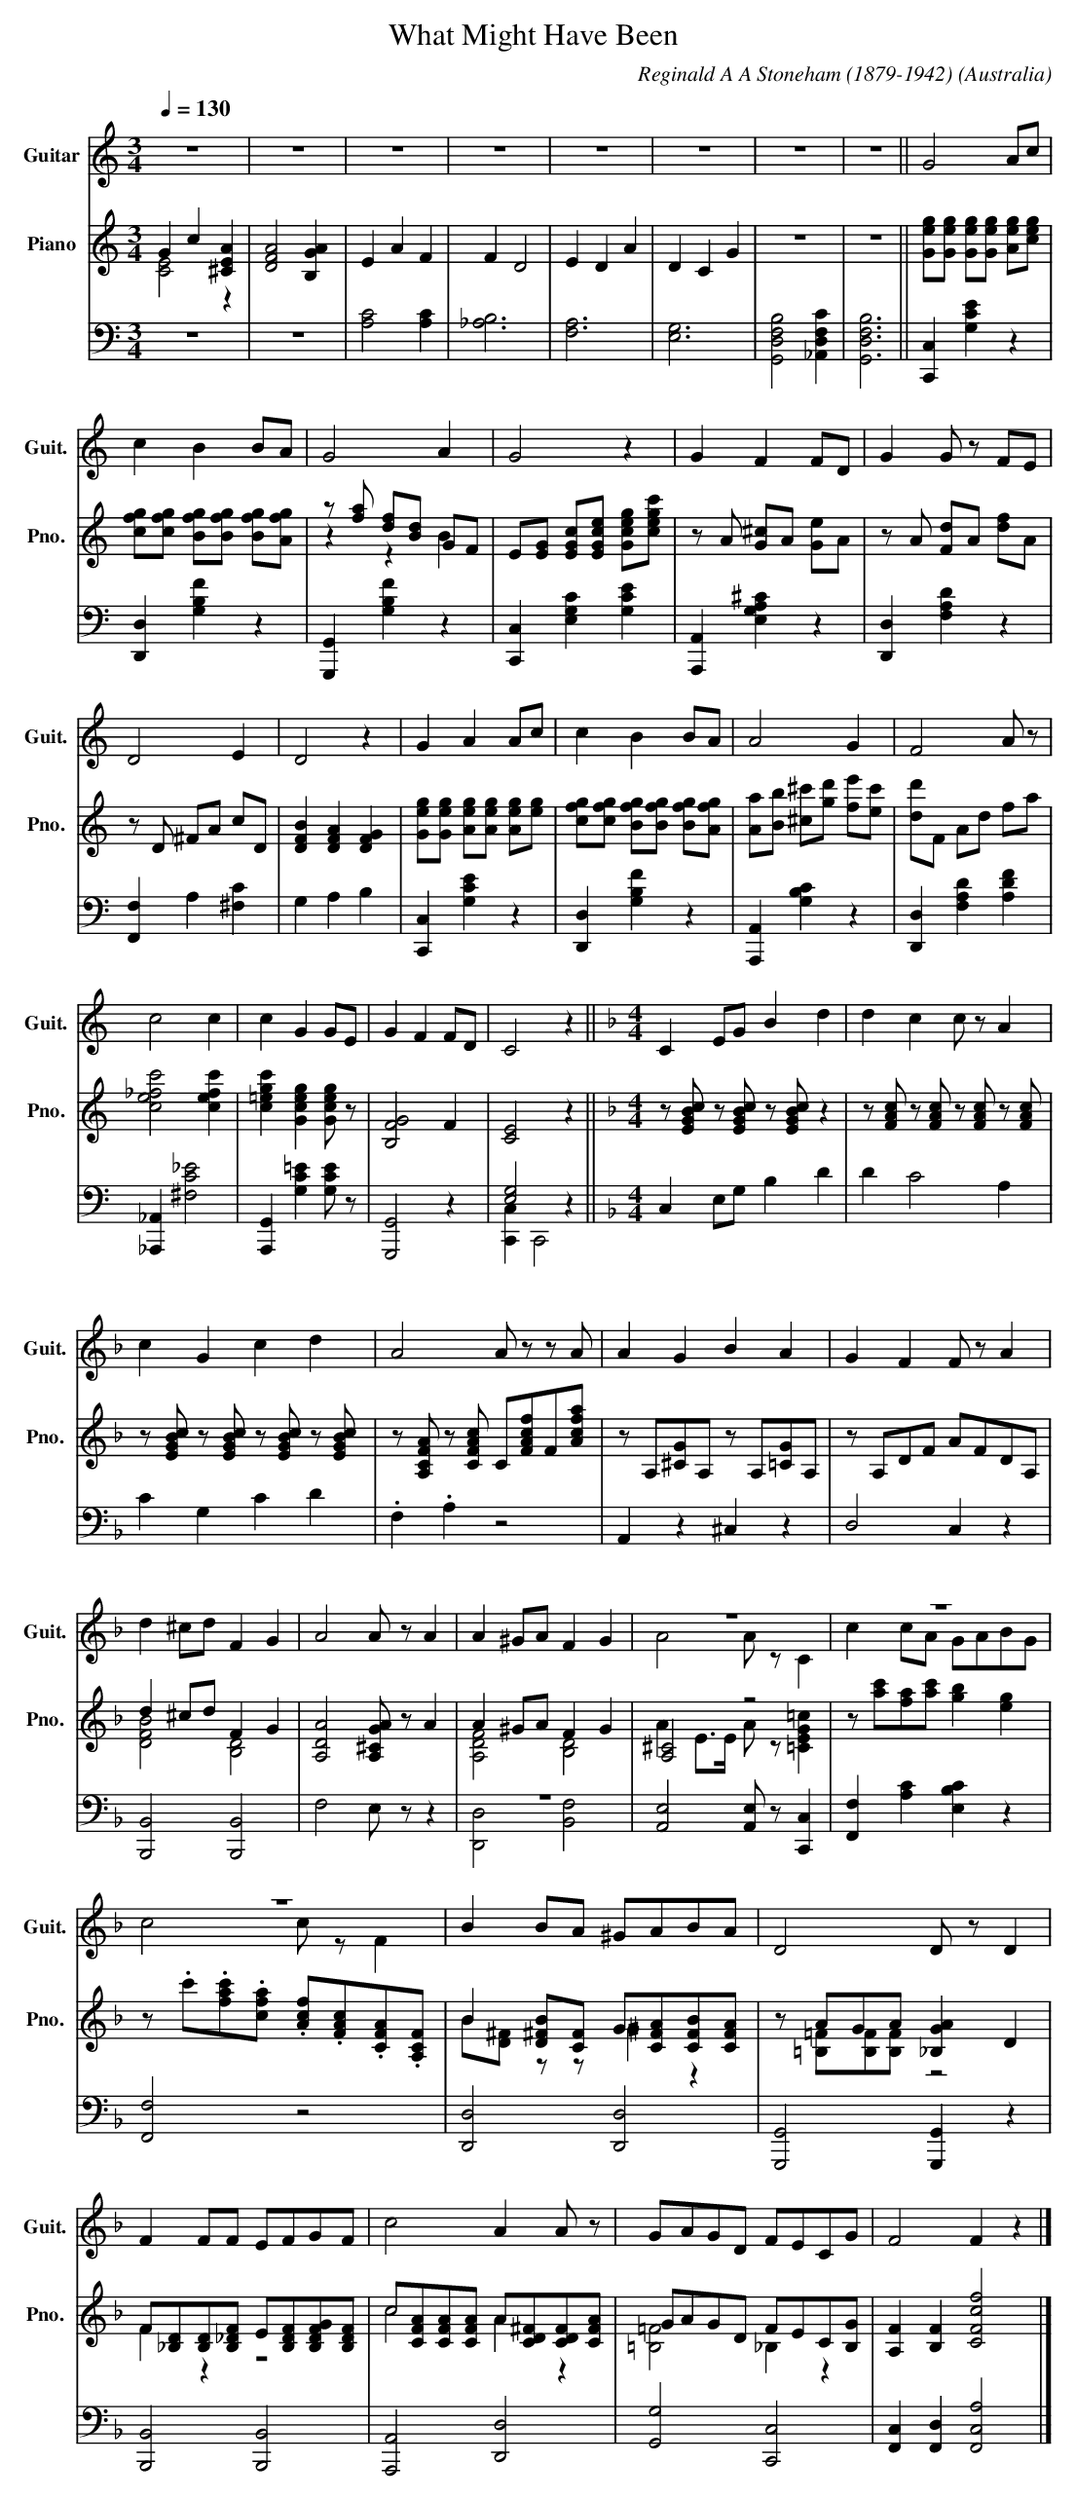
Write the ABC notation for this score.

X:1
T:What Might Have Been
C:Reginald A A Stoneham (1879-1942)
O:Australia
%%score ( 1 2 )  ( 3 4 ) | ( 5 6 )
L:1/8
M:3/4
Q:1/4=130
K:C
V:1 treble nm="Guitar" snm="Guit."
V:2 treble
V:3 treble nm="Piano" snm="Pno."
V:4 treble
V:5 bass
V:6 bass
V:1
z6 | z6 | z6 | z6 | z6 | z6 | z6 | z6 || G4 Ac |$ c2 B2 BA | G4 A2 | G4 z2 | G2 F2 FD |
G2 G z FE |$ D4 E2 | D4 z2 | G2 A2 Ac | c2 B2 BA | A4 G2 | F4 A z |$ c4 c2 | c2 G2 GE | G2 F2 FD |
C4 z2 ||[K:F][M:4/4] C2 EG B2 d2 | d2 c2 c z A2 |$ c2 G2 c2 d2 | A4 A z z A | A2 G2 B2 A2 |
G2 F2 F z A2 |$ d2 ^cd F2 G2 | A4 A z A2 | A2 ^GA F2 G2 | z8 | z8 |$ z8 | B2 BA ^GABA |
D4 D z D2 |$ F2 FF EFGF | c4 A2 A z | GAGD FECG | F4 F2 z2 |]
V:2
x6 | x6 | x6 | x6 | x6 | x6 | x6 | x6 || x6 |$ x6 | x6 | x6 | x6 | x6 |$ x6 | x6 | x6 | x6 | x6 |
x6 |$ x6 | x6 | x6 | x6 ||[K:F][M:4/4] x8 | x8 |$ x8 | x8 | x8 | x8 |$ x8 | x8 | x8 | A4 A z C2 |
c2 cA GABG |$ c4 c z F2 | x8 | x8 |$ x8 | x8 | x8 | x8 |]
V:3
G2 c2 [^CEA]2 | [DFA]4 [B,GA]2 | E2 A2 F2 | F2 D4 | E2 D2 A2 | D2 C2 G2 | z6 | z6 ||
[Geg][Geg] [Geg][Geg] [Aeg][ceg] |$ [cfg][cfg] [Bfg][Bfg] [Bfg][Afg] | z [fa] [df][Bd] GF |
E[EG] [EGc][EGce] [Gceg][cegc'] | z A [G^c]A [Ge]A | z A [Fd]A [df]A |$ z D ^FA cD |
[DFB]2 [DFA]2 [DFG]2 | [Geg][Geg] [Aeg][Aeg] [Aeg][eg] | [cfg][cfg] [Bfg][Bfg] [Bfg][Afg] |
[Aa][Bb] [^c^c'][gd'] [fe'][ec'] | [dd']F Ad fa |$ [ce_fc']4 [cefc']2 |
[c=egc']2 [Gceg]2 [Gceg] z | [B,FG]4 F2 | [CE]4 z2 ||[K:F][M:4/4] z [EGBc] z [EGBc] z [EGBc] z2 |
z [FAc] z [FAc] z [FAc] z [FAc] |$ z [EGBc] z [EGBc] z [EGBc] z [EGBc] |
z [A,CFA] z [CFAc] C[FAcf]F[Acfa] | z A,[^CG]A, z A,[=CG]A, | z A,DF AFDA, |$ d2 ^cd F2 G2 |
[A,DA]4 [A,^CGA] z A2 | A2 ^GA F2 G2 | [A,^C]4 z4 | z [ac'][fa][ac'] [gb]2 [eg]2 |$
z .c'.[fac'].[cfa] .[Acf].[FAc].[CFA].[A,CF] | B2 [D^FB][CF] G[CFA][CFB][CFA] |
z AGA [_B,GA]2 D2 |$ F[_B,D][B,D][B,_DF] E[B,DF][B,DFG][B,DF] |
c[CFA][CFA][CFA] A[CD^F][CDF][CFA] | GAGD FEC[B,G] | [A,F]2 [B,F]2 [CFcf]4 |]
V:4
[CE]4 z2 | x6 | x6 | x6 | x6 | x6 | x6 | x6 || x6 |$ x6 | z2 z2 B2 | x6 | x6 | x6 |$ x6 | x6 |
x6 | x6 | x6 | x6 |$ x6 | x6 | x6 | x6 ||[K:F][M:4/4] x8 | x8 |$ x8 | x8 | x8 | x8 |$
[DFB]4 [B,D]4 | x8 | [A,DF]4 [B,D]4 | A2 E>E A z [=CEG=c]2 | x8 |$ x8 | B[D^F] z z ^G2 z2 |
z [=B,=F][B,F][B,F] z4 |$ F2 z2 z4 | c4 A2 z2 | [=B,=F]4 _B,2 z2 | x8 |]
V:5
z6 | z6 | [A,C]4 [A,C]2 | [_A,B,]6 | [F,A,]6 | [E,G,]6 | [G,,D,F,B,]4 [_A,,D,F,C]2 |
[G,,D,F,B,]6 || [C,,C,]2 [G,CE]2 z2 |$ [D,,D,]2 [G,B,F]2 z2 | [G,,,G,,]2 [G,B,F]2 z2 |
[C,,C,]2 [E,G,C]2 [G,CE]2 | [A,,,A,,]2 [E,G,A,^C]2 z2 | [D,,D,]2 [F,A,D]2 z2 |$
[F,,F,]2 A,2 [^F,C]2 | G,2 A,2 B,2 | [C,,C,]2 [G,CE]2 z2 | [D,,D,]2 [G,B,F]2 z2 |
[A,,,A,,]2 [G,B,C]2 z2 | [D,,D,]2 [F,A,D]2 [A,DF]2 |$ [_A,,,_A,,]2 [^F,C_E]4 |
[A,,,G,,]2 [G,C=E]2 [G,CE] z | [G,,,G,,]4 z2 | [E,G,]4 z2 ||[K:F][M:4/4] C,2 E,G, B,2 D2 |
D2 C4 A,2 |$ C2 G,2 C2 D2 | .F,2 .A,2 z4 | A,,2 z2 ^C,2 z2 | D,4 C,2 z2 |$ [B,,,B,,]4 [B,,,B,,]4 |
F,4 E, z z2 | z8 | [A,,E,]4 [A,,E,] z [C,,C,]2 | [F,,F,]2 [A,C]2 [E,B,C]2 z2 |$ [F,,F,]4 z4 |
[D,,D,]4 [D,,D,]4 | [G,,,G,,]4 [G,,,G,,]2 z2 |$ [B,,,B,,]4 [B,,,B,,]4 | [A,,,A,,]4 [D,,D,]4 |
[G,,G,]4 [C,,C,]4 | [F,,C,]2 [F,,D,]2 [F,,C,A,]4 |]
V:6
x6 | x6 | x6 | x6 | x6 | x6 | x6 | x6 || x6 |$ x6 | x6 | x6 | x6 | x6 |$ x6 | x6 | x6 | x6 | x6 |
x6 |$ x6 | x6 | x6 | [C,,C,]2 C,,4 ||[K:F][M:4/4] x8 | x8 |$ x8 | x8 | x8 | x8 |$ x8 | x8 |
[D,,D,]4 [B,,F,]4 | x8 | x8 |$ x8 | x8 | x8 |$ x8 | x8 | x8 | x8 |]
